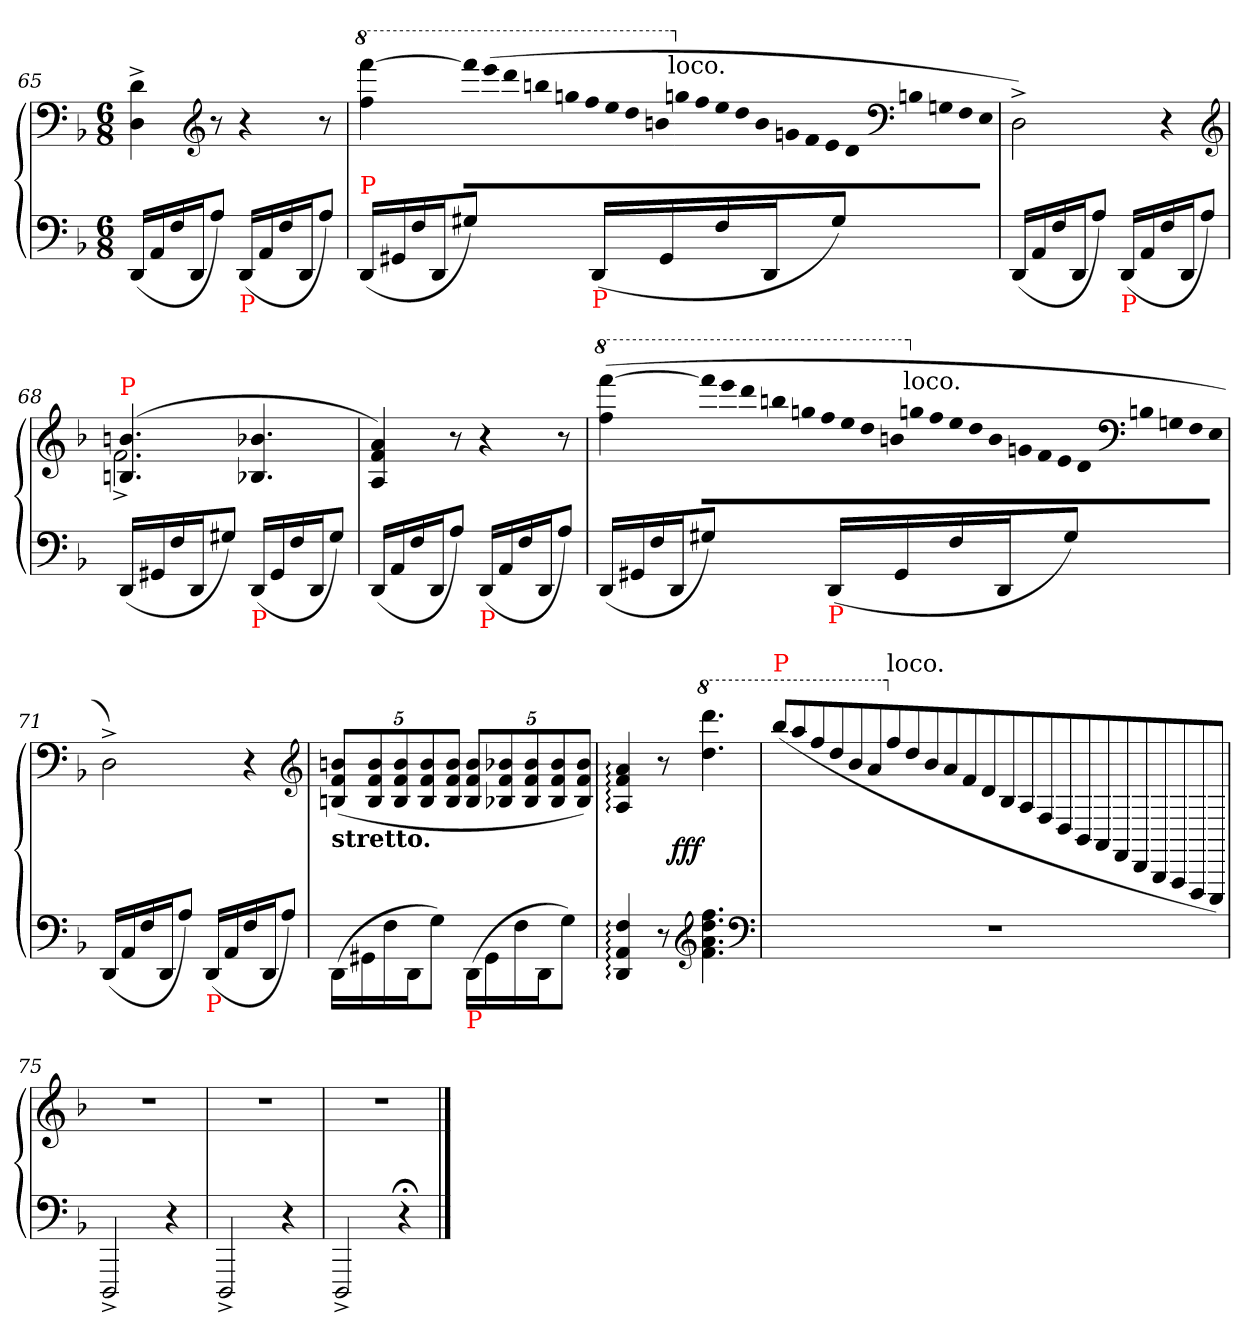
**kern	**kern	**dynam
*part1	*part1	*part1
*staff2	*staff1	*staff1/2
*clefF4	*clefF4	*
*k[b-]	*k[b-]	*
*d:	*d:	*
*M6/8	*M6/8	*
=65	=65	=65
(<16DDLL	4d^< 4D^<	.
16AA	.	.
16F	.	.
16DDJ	.	.
*	*clefG2	*
8AJ)	8r	.
!LO:TX:b:color=red:t=P	!	!
(<16DDLL	4r	.
16AA	.	.
16F	.	.
16DDJ	.	.
8AJ)	8r	.
=66	=66	=66
*	*8va	*
!LO:TX:a:color=red:t=P	!	!
(<16DDLL	[4ffff 4fff	.
16GG#X	.	.
16F	.	.
16DDJ	.	.
*	*Xtuplet	*
!	!LO:N:vis=8	!
8G#XJ)	44ffff!\L]	.
!	!LO:N:vis=8	!
.	(>44eeee!	.
!	!LO:N:vis=8	!
.	44dddd!	.
!	!LO:N:vis=8	!
.	44bbbn!	.
!	!LO:N:vis=8	!
.	44gggn!	.
!	!LO:N:vis=8	!
.	44fff!	.
!LO:TX:b:color=red:t=P	!	!
(<16DDLL	.	.
!	!LO:N:vis=8	!
.	44eee!	.
!	!LO:N:vis=8	!
.	44ddd!	.
!	!LO:N:vis=8	!
.	44bbn!	.
16GG#	.	.
*	*X8va	*
!	!LO:TX:a:t=loco.	!
!	!LO:N:vis=8	!
.	44ggn!	.
!	!LO:N:vis=8	!
.	44ff!	.
!	!LO:N:vis=8	!
16F	44ee!	.
!	!LO:N:vis=8	!
.	44dd!	.
!	!LO:N:vis=8	!
.	44b!	.
16DDJ	.	.
!	!LO:N:vis=8	!
.	44gn!	.
!	!LO:N:vis=8	!
.	44f!	.
!	!LO:N:vis=8	!
.	44e!	.
8G#J)	.	.
!	!LO:N:vis=8	!
.	44d!	.
*	*clefF4	*
!	!LO:N:vis=8	!
.	44Bn!	.
!	!LO:N:vis=8	!
.	44Gn!	.
!	!LO:N:vis=8	!
.	44F!	.
!	!LO:N:vis=8	!
.	44E!J	.
=67	=67	=67
(<16DDLL	2D^<)	.
16AA	.	.
16F	.	.
16DDJ	.	.
8AJ)	.	.
!LO:TX:b:color=red:t=P	!	!
(<16DDLL	.	.
16AA	.	.
16F	4r	.
16DDJ	.	.
8AJ)	.	.
*	*clefG2	*
=68	=68	=68
*	*^	*
!	!LO:TX:a:color=red:t=P	!	!
(<16DDLL	(>4.bn 4.Bn	2.f^<	.
16GG#X	.	.	.
16F	.	.	.
16DDJ	.	.	.
8G#XJ)	.	.	.
!LO:TX:b:color=red:t=P	!	!	!
(<16DDLL	4.b-X 4.B-X	.	.
16GG#	.	.	.
16F	.	.	.
16DDJ	.	.	.
8G#J)	.	.	.
*	*v	*v	*
=69	=69	=69
(<16DDLL	4a 4f 4A)	.
16AA	.	.
16F	.	.
16DDJ	.	.
8AJ)	8r	.
!LO:TX:b:color=red:t=P	!	!
(<16DDLL	4r	.
16AA	.	.
16F	.	.
16DDJ	.	.
8AJ)	8r	.
=70	=70	=70
*	*8va	*
(<16DDLL	(>[4ffff 4fff	.
16GG#X	.	.
16F	.	.
16DDJ	.	.
!	!LO:N:vis=8	!
8G#XJ)	44ffff!\L]	.
!	!LO:N:vis=8	!
.	44eeee!	.
!	!LO:N:vis=8	!
.	44dddd!	.
!	!LO:N:vis=8	!
.	44bbbn!	.
!	!LO:N:vis=8	!
.	44gggn!	.
!	!LO:N:vis=8	!
.	44fff!	.
!LO:TX:b:color=red:t=P	!	!
(<16DDLL	.	.
!	!LO:N:vis=8	!
.	44eee!	.
!	!LO:N:vis=8	!
.	44ddd!	.
!	!LO:N:vis=8	!
.	44bbn!	.
16GG#	.	.
*	*X8va	*
!	!LO:TX:a:t=loco.	!
!	!LO:N:vis=8	!
.	44ggn!	.
!	!LO:N:vis=8	!
.	44ff!	.
!	!LO:N:vis=8	!
16F	44ee!	.
!	!LO:N:vis=8	!
.	44dd!	.
!	!LO:N:vis=8	!
.	44b!	.
16DDJ	.	.
!	!LO:N:vis=8	!
.	44gn!	.
!	!LO:N:vis=8	!
.	44f!	.
!	!LO:N:vis=8	!
.	44e!	.
8G#J)	.	.
!	!LO:N:vis=8	!
.	44d!	.
*	*clefF4	*
!	!LO:N:vis=8	!
.	44Bn!	.
!	!LO:N:vis=8	!
.	44Gn!	.
!	!LO:N:vis=8	!
.	44F!	.
!	!LO:N:vis=8	!
.	44E!J	.
=71	=71	=71
(<16DDLL	2D^<)	.
16AA	.	.
16F	.	.
16DDJ	.	.
8AJ)	.	.
!LO:TX:b:color=red:t=P	!	!
(<16DDLL	.	.
16AA	.	.
16F	4r	.
16DDJ	.	.
8AJ)	.	.
*	*clefG2	*
=72	=72	=72
*	*tuplet	*
*	*Xbrackettup	*
!	!LO:TX:b:B:t=stretto.	!
(>16DD\LL	(>40%3bn 40%3f 40%3BnLL	.
16GG#X	.	.
.	40%3b 40%3f 40%3B	.
16F	.	.
.	40%3b 40%3f 40%3B	.
16DDJ	.	.
.	40%3b 40%3f 40%3B	.
8GJ)	.	.
.	40%3b 40%3f 40%3BJJ	.
!LO:TX:b:color=red:t=P	!	!
(>16DD\LL	40%3b 40%3f 40%3BLL	.
16GG#	.	.
.	40%3b-X 40%3f 40%3B-X	.
16F	.	.
.	40%3b- 40%3f 40%3B-	.
16DDJ	.	.
.	40%3b- 40%3f 40%3B-	.
8GJ)	.	.
.	40%3b- 40%3f 40%3B-JJ)	.
=73	=73	=73
4F: 4AA: 4DD:	4a: 4f: 4A:	.
8r	8r	.
*clefG2	*	*
*	*8va	*
!	!	!LO:DY:rj
4.ff 4.dd 4.a 4.f	4.dddd 4.ddd	fff
*clefF4	*	*
=74	=74	=74
!	!LO:TX:a:color=red:t=P	!
!	!LO:N:vis=8	!
2.r	(>32bbb-!\L	.
!	!LO:N:vis=8	!
.	32aaa!\	.
!	!LO:N:vis=8	!
.	32fff!\	.
!	!LO:N:vis=8	!
.	32ddd!\	.
!	!LO:N:vis=8	!
.	32bb-!\	.
!	!LO:N:vis=8	!
.	32aa!\	.
*	*X8va	*
!	!LO:TX:a:t=loco.	!
!	!LO:N:vis=8	!
.	32ff!\	.
!	!LO:N:vis=8	!
.	32dd!\	.
!	!LO:N:vis=8	!
.	32b-!\	.
!	!LO:N:vis=8	!
.	32a!\	.
!	!LO:N:vis=8	!
.	32f!\	.
!	!LO:N:vis=8	!
.	32d!\	.
!	!LO:N:vis=8	!
.	32B-!/	.
!	!LO:N:vis=8	!
.	32A!/	.
!	!LO:N:vis=8	!
.	32F!/	.
!	!LO:N:vis=8	!
.	32D!/	.
!	!LO:N:vis=8	!
.	32BB-!/	.
!	!LO:N:vis=8	!
.	32AA!/	.
!	!LO:N:vis=8	!
.	32FF!/	.
!	!LO:N:vis=8	!
.	32DD!/	.
!	!LO:N:vis=8	!
.	32BBB-!/	.
!	!LO:N:vis=8	!
.	32AAA!/	.
!	!LO:N:vis=8	!
.	32FFF!/	.
!	!LO:N:vis=8	!
.	32EEE!/J)	.
=75	=75	=75
2DDD^>	2.r	.
4r	.	.
=76	=76	=76
2DDD^>	2.r	.
4r	.	.
=77	=77	=77
2DDD^>	2.r	.
4r;<	.	.
==	==	==
*-	*-	*-
